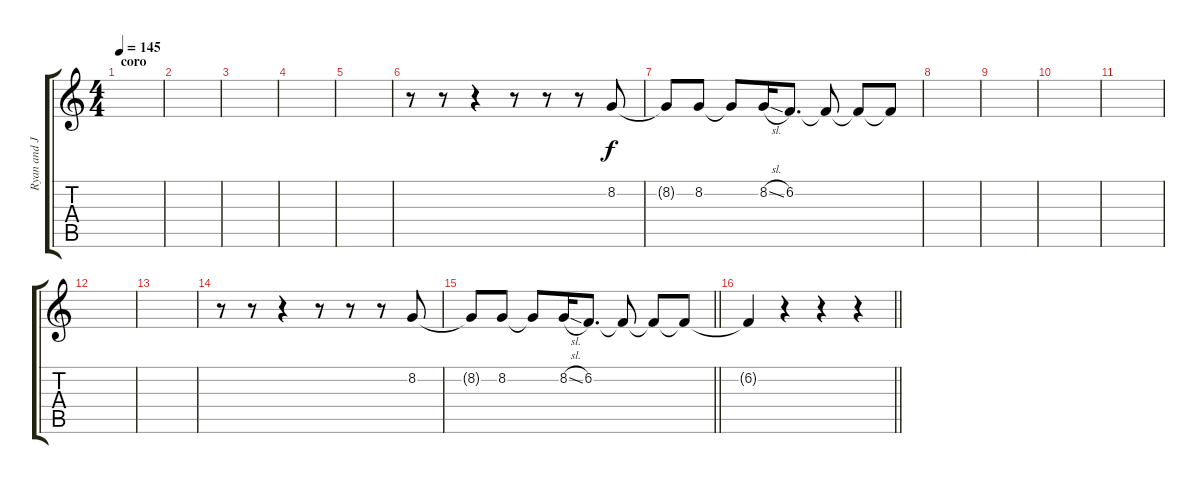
\track ("Ryan and Jon's  voice" "Ryan and J") {mute instrument altosax}
\staff {score tabs}
\tuning (E4 B3 G3 D3 A2 E2) {hide}
\ts (4 4)
\section ("" "coro")
\tempo 145
\clef g2
\ks c
|
|
|
|
|
r.8 r.8 r.4 r.8 r.8 r.8 8.2.8 |
8.2{t}.8 8.2.8 8.2{t}.8 8.2{sl}.16 6.2.8{d} 6.2{t}.8 6.2{t}.8 6.2{t}.8 |
|
|
|
|
|
|
r.8 r.8 r.4 r.8 r.8 r.8 8.2.8 |
\barLineRight lightlight
8.2{t}.8 8.2.8 8.2{t}.8 8.2{sl}.16 6.2.8{d} 6.2{t}.8 6.2{t}.8 6.2{t}.8 |
\barLineRight lightlight
6.2{t}.4 r.4 r.4 r.4
